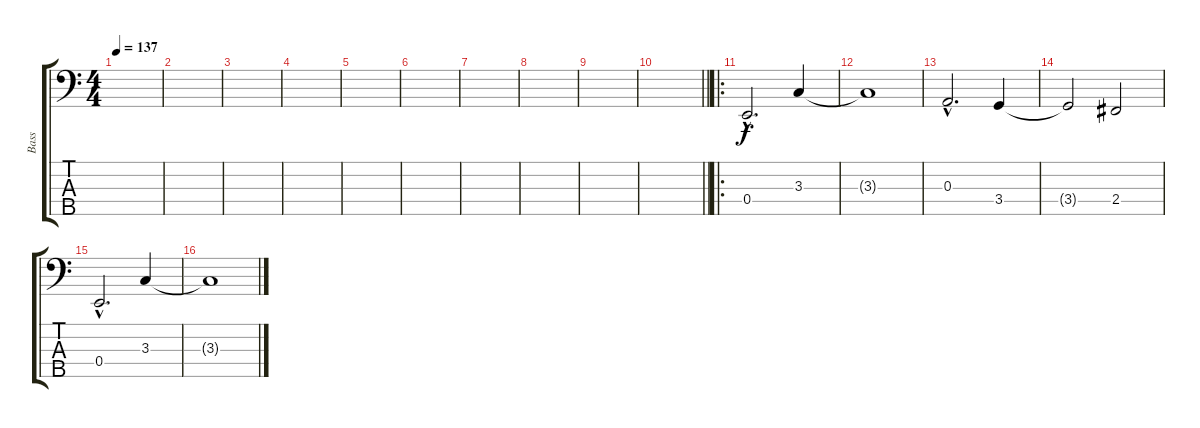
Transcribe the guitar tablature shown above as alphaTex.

\track ("Bass" "Bass") {instrument electricbassfinger}
\staff {score tabs}
\tuning (G2 D2 A1 E1 B0) {hide}
\ts (4 4)
\tempo 137
\clef f4
\ks c
|
|
|
|
|
|
|
|
|
\barLineRight lightlight
|
\ro
0.4{hac}.2{d} 3.3.4 |
3.3{t}.1 |
0.3{hac}.2{d} 3.4.4 |
3.4{t}.2 2.4.2 |
0.4{hac}.2{d} 3.3.4 |
3.3{t}.1
